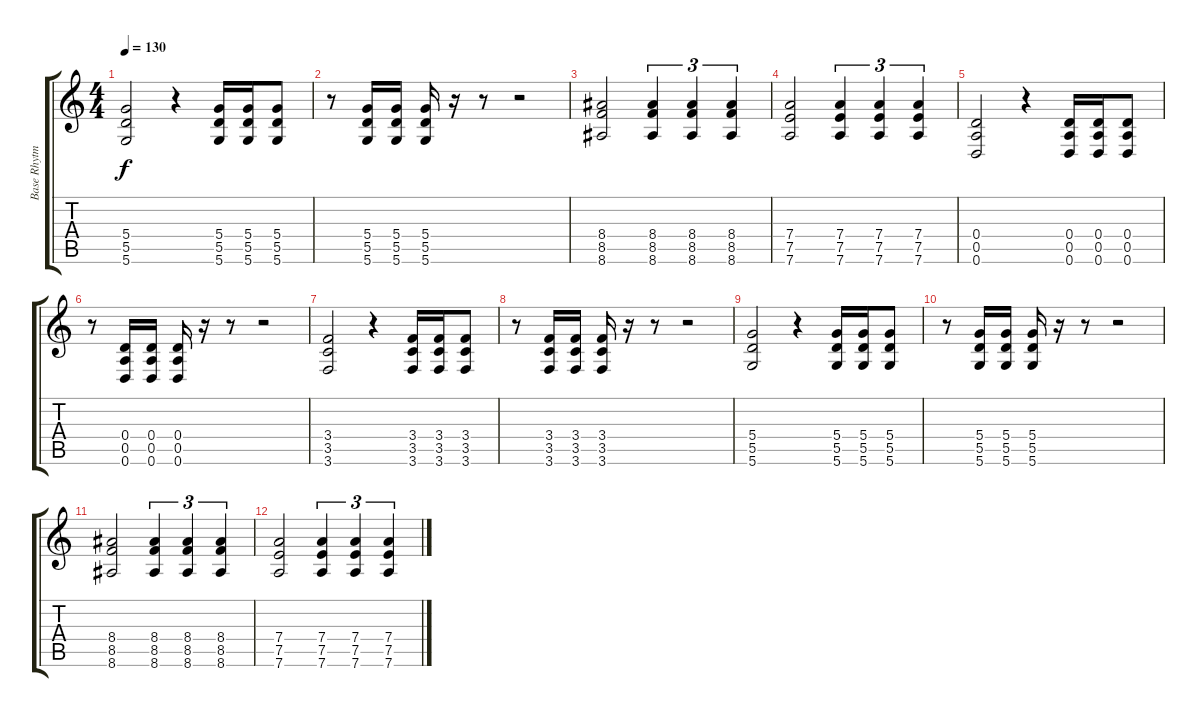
\track ("Base Rhytm" "Base Rhytm") {instrument distortionguitar}
\staff {score tabs}
\tuning (E4 B3 G3 D3 A2 D2) {hide}
\ts (4 4)
\tempo 130
\clef g2
\ks c
(5.4 5.5 5.6).2{dy f} r.4 (5.4 5.5 5.6).16 (5.4 5.5 5.6).16 (5.4 5.5 5.6).8 |
r.8 (5.4 5.5 5.6).16 (5.4 5.5 5.6).16 (5.4 5.5 5.6).16 r.16 r.8 r.2 |
(8.4 8.5 8.6).2 (8.4 8.5 8.6).4{tu (3 2)} (8.4 8.5 8.6).4{tu (3 2)} (8.4 8.5 8.6).4{tu (3 2)} |
(7.4 7.5 7.6).2 (7.4 7.5 7.6).4{tu (3 2)} (7.4 7.5 7.6).4{tu (3 2)} (7.4 7.5 7.6).4{tu (3 2)} |
(0.4 0.5 0.6).2 r.4 (0.4 0.5 0.6).16 (0.4 0.5 0.6).16 (0.4 0.5 0.6).8 |
r.8 (0.4 0.5 0.6).16 (0.4 0.5 0.6).16 (0.4 0.5 0.6).16 r.16 r.8 r.2 |
(3.4 3.5 3.6).2 r.4 (3.4 3.5 3.6).16 (3.4 3.5 3.6).16 (3.4 3.5 3.6).8 |
r.8 (3.4 3.5 3.6).16 (3.4 3.5 3.6).16 (3.4 3.5 3.6).16 r.16 r.8 r.2 |
(5.4 5.5 5.6).2 r.4 (5.4 5.5 5.6).16 (5.4 5.5 5.6).16 (5.4 5.5 5.6).8 |
r.8 (5.4 5.5 5.6).16 (5.4 5.5 5.6).16 (5.4 5.5 5.6).16 r.16 r.8 r.2 |
(8.4 8.5 8.6).2 (8.4 8.5 8.6).4{tu (3 2)} (8.4 8.5 8.6).4{tu (3 2)} (8.4 8.5 8.6).4{tu (3 2)} |
(7.4 7.5 7.6).2 (7.4 7.5 7.6).4{tu (3 2)} (7.4 7.5 7.6).4{tu (3 2)} (7.4 7.5 7.6).4{tu (3 2)}
